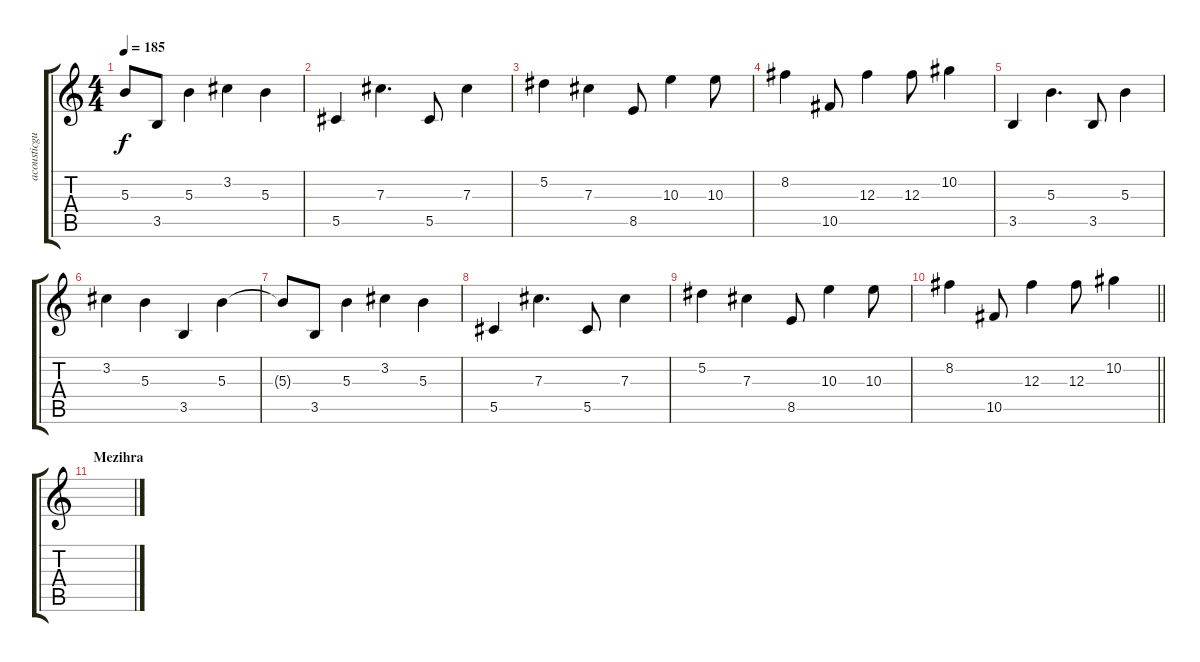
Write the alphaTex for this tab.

\track ("acousticguitar" "acousticgu") {instrument acousticguitarsteel}
\staff {score tabs}
\tuning (Eb4 Bb3 Gb3 Db3 Ab2 Db2) {hide}
\ts (4 4)
\tempo 185
\clef g2
\ks c
5.3{t}.8{dy f} 3.5.8 5.3.4 3.2.4 5.3.4 |
5.5.4 7.3.4{d} 5.5.8 7.3.4 |
5.2.4 7.3.4 8.5.8 10.3.4 10.3.8 |
8.2.4 10.5.8 12.3.4 12.3.8 10.2.4 |
3.5.4 5.3.4{d} 3.5.8 5.3.4 |
3.2.4 5.3.4 3.5.4 5.3.4 |
5.3{t}.8 3.5.8 5.3.4 3.2.4 5.3.4 |
5.5.4 7.3.4{d} 5.5.8 7.3.4 |
5.2.4 7.3.4 8.5.8 10.3.4 10.3.8 |
\barLineRight lightlight
8.2.4 10.5.8 12.3.4 12.3.8 10.2.4 |
\section ("" "Mezihra")
